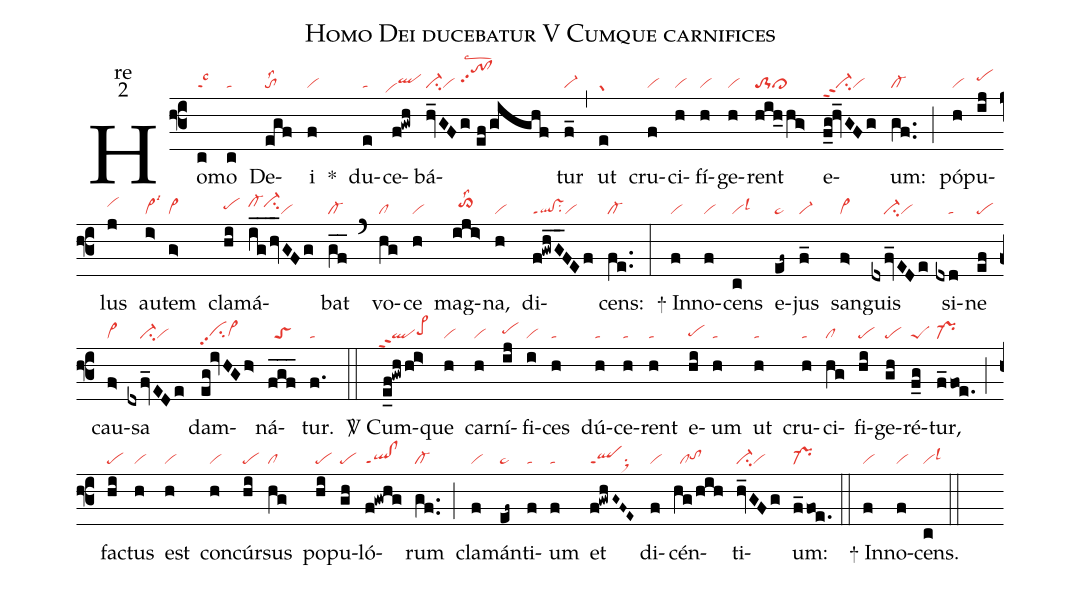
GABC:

name:Homo Dei ducebatur V Cumque carnifices;
office-part:re;
mode:2;
nabc-lines:1;
%%
(f3) Ho(c|talsc3)mo(c|ta) De(egf|tolss2)i(f|vi) <sp>*</sp>() du(e|ta)ce(f!gwh|``vihdqlhh)bá(hv_GFg//ef/gighf|ci-vi//tohl!clhlpp2lscw2)tur(f_|vi-) (,) ut(e|gr) cru(f|vi)ci(h|vi)fí(h|vi)ge(h|vi)rent(hih_hg>|to-1cl>) e(f_g!hv_GFg|vi-ppt2su2vi)um:(gf..|cl-) (;) pó(h|vi)pu(ij|pehi)lus(j|vihi) au(i>|vi>lsi3)tem(g>|vi>) cla(hi|pehh)má(ig__/hv_GFg|cl-hici-hivi)bat(gf__|cl-) (`) vo(hg|cl)ce(h|vi) mag(iji>|//to>hilss2)na,(h|vi) di(f!gwhG__FEf|ql!vsppt1su2vi)cens:(fe..|cl-) (:)

<sp>+</sp> In(f|vi)no(f|vi)cens(c|vilsl3) e(ef~|pe~)jus(f_|vi-) san(f>|vi>)guis(dxfv_EDe|////ci-vi) si(dxd|////ta)ne(ef|pe) cau(f>|vi>)sa(dxfv_EDe|////ci-vi) dam(eg!ivHGh>|cihgpp2vi>hg)ná(fgf___|//toS)tur.(f.|ta) (::)

<sp>V/</sp> Cum(e_f!gwh/hi>|`qlppt2pe>hh)que(h|vi) car(h|vi)ní(ij|pehh)fi(i|vi)ces(h|ta) dú(h|ta)ce(h|ta)rent(h|ta) e(hi|pehg)um(h|ta) ut(h|ta) cru(h|ta)ci(hg|cl)fi(hi|pe)ge(gh|pe)ré(f_g|peS)tur,(f_foe.|pr-) (;) fac(hi|pe)tus(h|vi) est(h|vi) con(h|vi)cúr(hi|pe)sus(hg|cl) po(hi|pe)pu(gh|pe)ló(f!gwhg|ql!clppt1)rum(gf..|cl-) (;) cla(f|vi)mán(ef~|pe~)ti(f|ta)um(f|ta) et(f!gwhG~F~E~|qlppt1su1sux1) di(f|vi)cén(hg/hih|//cltohh)ti(hv_GFg|ci-vi)um:(f_foe.|pr-) (::)

<sp>+</sp> In(f|vi)no(f|vi)cens.(c|vilsl3) (::)
